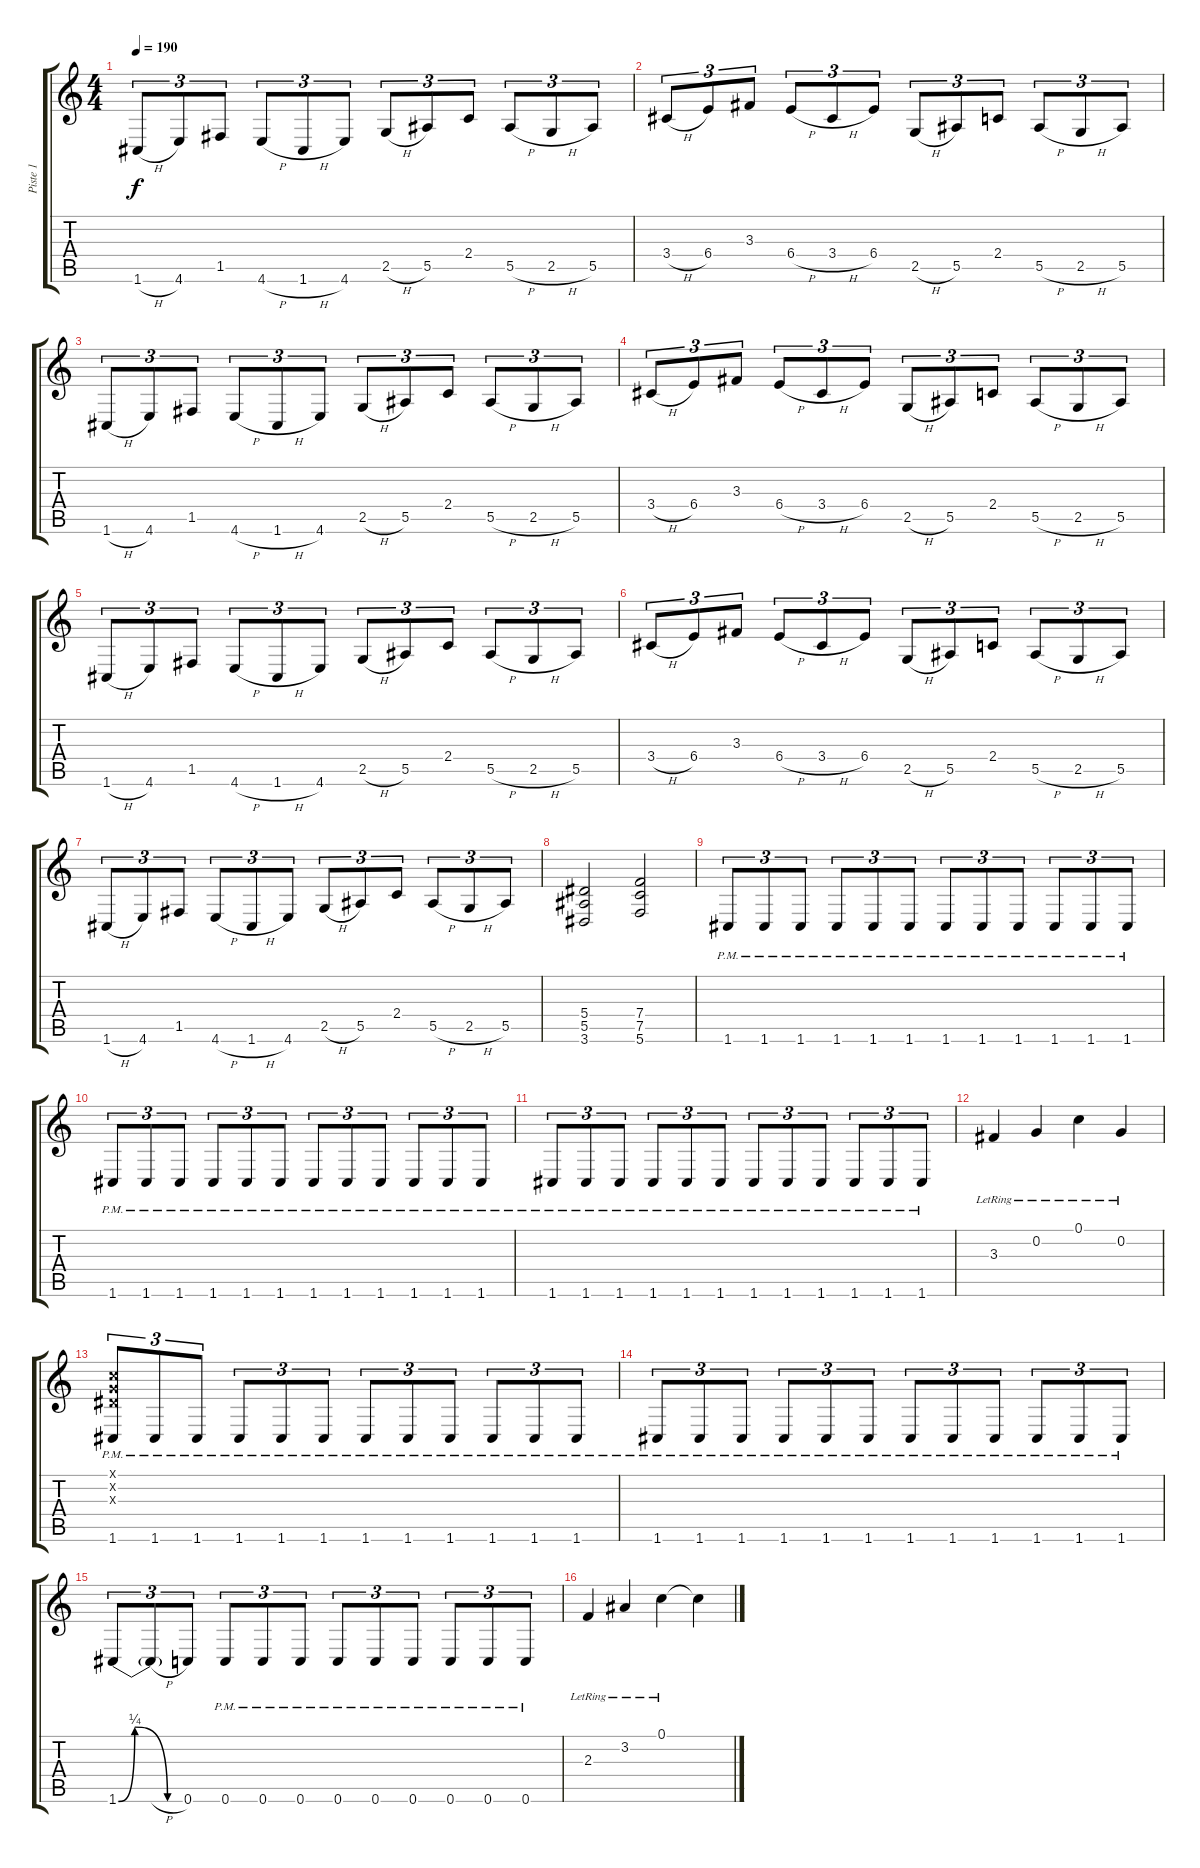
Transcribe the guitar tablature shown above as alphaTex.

\track ("Piste 1" "Piste 1") {instrument distortionguitar}
\staff {score tabs}
\tuning (C4 G3 Eb3 Bb2 F2 C2) {hide}
\ts (4 4)
\tempo 190
\clef g2
\ks c
1.6{h}.8{tu (3 2) dy f} 4.6.8{tu (3 2)} 1.5.8{tu (3 2)} 4.6{h}.8{tu (3 2)} 1.6{h}.8{tu (3 2)} 4.6.8{tu (3 2)} 2.5{h}.8{tu (3 2)} 5.5.8{tu (3 2)} 2.4.8{tu (3 2)} 5.5{h}.8{tu (3 2)} 2.5{h}.8{tu (3 2)} 5.5.8{tu (3 2)} |
3.4{h}.8{tu (3 2)} 6.4.8{tu (3 2)} 3.3.8{tu (3 2)} 6.4{h}.8{tu (3 2)} 3.4{h}.8{tu (3 2)} 6.4.8{tu (3 2)} 2.5{h}.8{tu (3 2)} 5.5.8{tu (3 2)} 2.4.8{tu (3 2)} 5.5{h}.8{tu (3 2)} 2.5{h}.8{tu (3 2)} 5.5.8{tu (3 2)} |
1.6{h}.8{tu (3 2)} 4.6.8{tu (3 2)} 1.5.8{tu (3 2)} 4.6{h}.8{tu (3 2)} 1.6{h}.8{tu (3 2)} 4.6.8{tu (3 2)} 2.5{h}.8{tu (3 2)} 5.5.8{tu (3 2)} 2.4.8{tu (3 2)} 5.5{h}.8{tu (3 2)} 2.5{h}.8{tu (3 2)} 5.5.8{tu (3 2)} |
3.4{h}.8{tu (3 2)} 6.4.8{tu (3 2)} 3.3.8{tu (3 2)} 6.4{h}.8{tu (3 2)} 3.4{h}.8{tu (3 2)} 6.4.8{tu (3 2)} 2.5{h}.8{tu (3 2)} 5.5.8{tu (3 2)} 2.4.8{tu (3 2)} 5.5{h}.8{tu (3 2)} 2.5{h}.8{tu (3 2)} 5.5.8{tu (3 2)} |
1.6{h}.8{tu (3 2)} 4.6.8{tu (3 2)} 1.5.8{tu (3 2)} 4.6{h}.8{tu (3 2)} 1.6{h}.8{tu (3 2)} 4.6.8{tu (3 2)} 2.5{h}.8{tu (3 2)} 5.5.8{tu (3 2)} 2.4.8{tu (3 2)} 5.5{h}.8{tu (3 2)} 2.5{h}.8{tu (3 2)} 5.5.8{tu (3 2)} |
3.4{h}.8{tu (3 2)} 6.4.8{tu (3 2)} 3.3.8{tu (3 2)} 6.4{h}.8{tu (3 2)} 3.4{h}.8{tu (3 2)} 6.4.8{tu (3 2)} 2.5{h}.8{tu (3 2)} 5.5.8{tu (3 2)} 2.4.8{tu (3 2)} 5.5{h}.8{tu (3 2)} 2.5{h}.8{tu (3 2)} 5.5.8{tu (3 2)} |
1.6{h}.8{tu (3 2)} 4.6.8{tu (3 2)} 1.5.8{tu (3 2)} 4.6{h}.8{tu (3 2)} 1.6{h}.8{tu (3 2)} 4.6.8{tu (3 2)} 2.5{h}.8{tu (3 2)} 5.5.8{tu (3 2)} 2.4.8{tu (3 2)} 5.5{h}.8{tu (3 2)} 2.5{h}.8{tu (3 2)} 5.5.8{tu (3 2)} |
(5.4 5.5 3.6).2 (7.4 7.5 5.6).2 |
1.6{pm}.8{tu (3 2)} 1.6{pm}.8{tu (3 2)} 1.6{pm}.8{tu (3 2)} 1.6{pm}.8{tu (3 2)} 1.6{pm}.8{tu (3 2)} 1.6{pm}.8{tu (3 2)} 1.6{pm}.8{tu (3 2)} 1.6{pm}.8{tu (3 2)} 1.6{pm}.8{tu (3 2)} 1.6{pm}.8{tu (3 2)} 1.6{pm}.8{tu (3 2)} 1.6{pm}.8{tu (3 2)} |
1.6{pm}.8{tu (3 2)} 1.6{pm}.8{tu (3 2)} 1.6{pm}.8{tu (3 2)} 1.6{pm}.8{tu (3 2)} 1.6{pm}.8{tu (3 2)} 1.6{pm}.8{tu (3 2)} 1.6{pm}.8{tu (3 2)} 1.6{pm}.8{tu (3 2)} 1.6{pm}.8{tu (3 2)} 1.6{pm}.8{tu (3 2)} 1.6{pm}.8{tu (3 2)} 1.6{pm}.8{tu (3 2)} |
1.6{pm}.8{tu (3 2)} 1.6{pm}.8{tu (3 2)} 1.6{pm}.8{tu (3 2)} 1.6{pm}.8{tu (3 2)} 1.6{pm}.8{tu (3 2)} 1.6{pm}.8{tu (3 2)} 1.6{pm}.8{tu (3 2)} 1.6{pm}.8{tu (3 2)} 1.6{pm}.8{tu (3 2)} 1.6{pm}.8{tu (3 2)} 1.6{pm}.8{tu (3 2)} 1.6{pm}.8{tu (3 2)} |
3.3{lr}.4 0.2{lr}.4 0.1{lr}.4 0.2{lr}.4 |
(0.1{x} 0.2{x} 0.3{x} 1.6{pm}).8{tu (3 2)} 1.6{pm}.8{tu (3 2)} 1.6{pm}.8{tu (3 2)} 1.6{pm}.8{tu (3 2)} 1.6{pm}.8{tu (3 2)} 1.6{pm}.8{tu (3 2)} 1.6{pm}.8{tu (3 2)} 1.6{pm}.8{tu (3 2)} 1.6{pm}.8{tu (3 2)} 1.6{pm}.8{tu (3 2)} 1.6{pm}.8{tu (3 2)} 1.6{pm}.8{tu (3 2)} |
1.6{pm}.8{tu (3 2)} 1.6{pm}.8{tu (3 2)} 1.6{pm}.8{tu (3 2)} 1.6{pm}.8{tu (3 2)} 1.6{pm}.8{tu (3 2)} 1.6{pm}.8{tu (3 2)} 1.6{pm}.8{tu (3 2)} 1.6{pm}.8{tu (3 2)} 1.6{pm}.8{tu (3 2)} 1.6{pm}.8{tu (3 2)} 1.6{pm}.8{tu (3 2)} 1.6{pm}.8{tu (3 2)} |
1.6{be (custom 0 0 15 1 45 0 60 0)}.8{tu (3 2)} 1.6{h t}.8{tu (3 2)} 0.6.8{tu (3 2)} 0.6{pm}.8{tu (3 2)} 0.6{pm}.8{tu (3 2)} 0.6{pm}.8{tu (3 2)} 0.6{pm}.8{tu (3 2)} 0.6{pm}.8{tu (3 2)} 0.6{pm}.8{tu (3 2)} 0.6{pm}.8{tu (3 2)} 0.6{pm}.8{tu (3 2)} 0.6{pm}.8{tu (3 2)} |
2.3{lr}.4 3.2{lr}.4 0.1{lr}.4 0.1{t}.4
